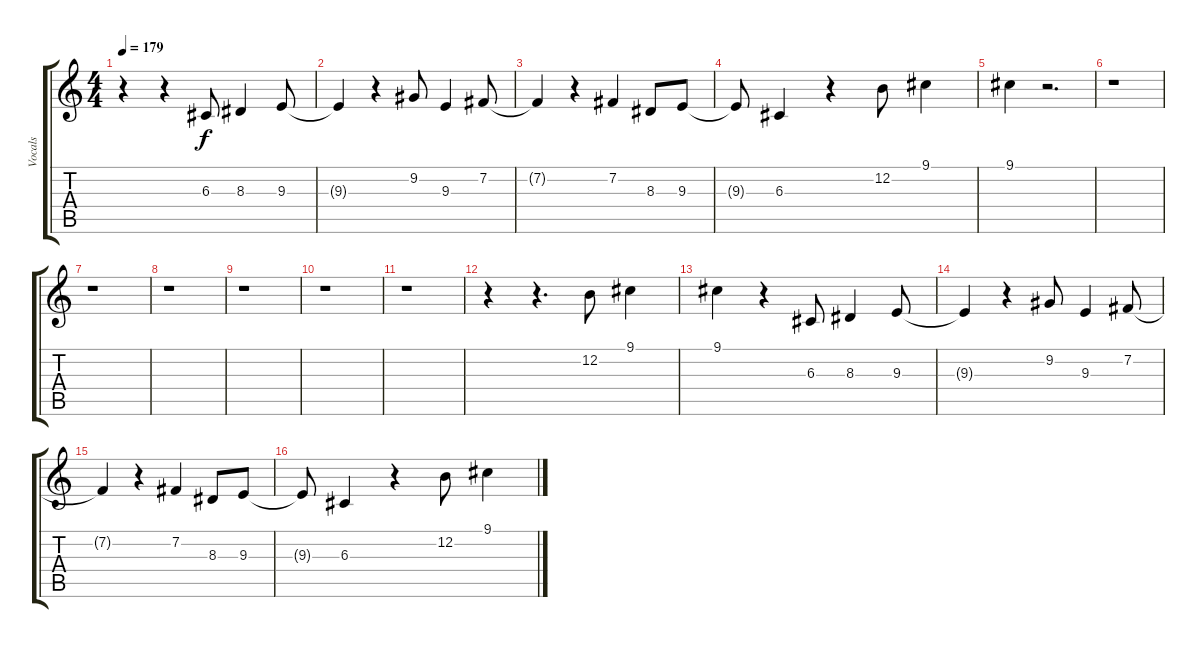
\track ("Vocals" "Vocals") {instrument flute}
\staff {score tabs}
\tuning (E4 B3 G3 D3 A2 E2) {hide}
\ts (4 4)
\tempo 179
\clef g2
\ks c
r.4{dy f} r.4 6.3.8 8.3.4 9.3.8 |
9.3{t}.4 r.4 9.2.8 9.3.4 7.2.8 |
7.2{t}.4 r.4 7.2.4 8.3.8 9.3.8 |
9.3{t}.8 6.3.4 r.4 12.2.8 9.1.4 |
9.1.4 r.2{d} |
r.1 |
r.1 |
r.1 |
r.1 |
r.1 |
r.1 |
r.4 r.4{d} 12.2.8 9.1.4 |
9.1.4 r.4 6.3.8 8.3.4 9.3.8 |
9.3{t}.4 r.4 9.2.8 9.3.4 7.2.8 |
7.2{t}.4 r.4 7.2.4 8.3.8 9.3.8 |
9.3{t}.8 6.3.4 r.4 12.2.8 9.1.4
